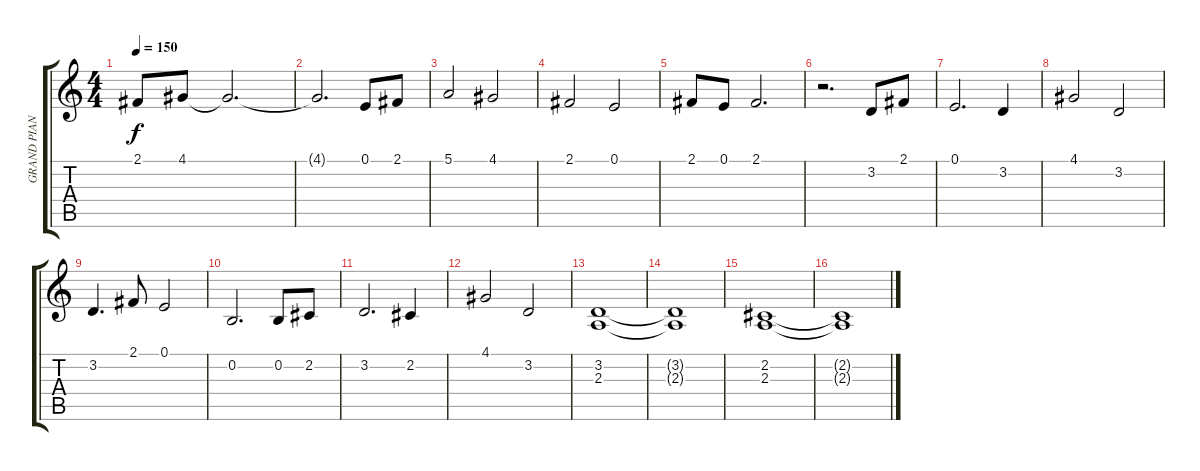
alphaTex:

\track ("GRAND PIANO" "GRAND PIAN") {instrument brightacousticpiano}
\staff {score tabs}
\tuning (E4 B3 G3 D3 A2 E2) {hide}
\ts (4 4)
\tempo 150
\clef g2
\ks c
2.1.8{dy f} 4.1.8 4.1{t}.2{d} |
4.1{t}.2{d} 0.1.8 2.1.8 |
5.1.2 4.1.2 |
2.1.2 0.1.2 |
2.1.8 0.1.8 2.1.2{d} |
r.2{d} 3.2.8 2.1.8 |
0.1.2{d} 3.2.4 |
4.1.2 3.2.2 |
3.2.4{d} 2.1.8 0.1.2 |
0.2.2{d} 0.2.8 2.2.8 |
3.2.2{d} 2.2.4 |
4.1.2 3.2.2 |
(3.2 2.3).1 |
(3.2{t} 2.3{t}).1 |
(2.2 2.3).1 |
(2.2{t} 2.3{t}).1
